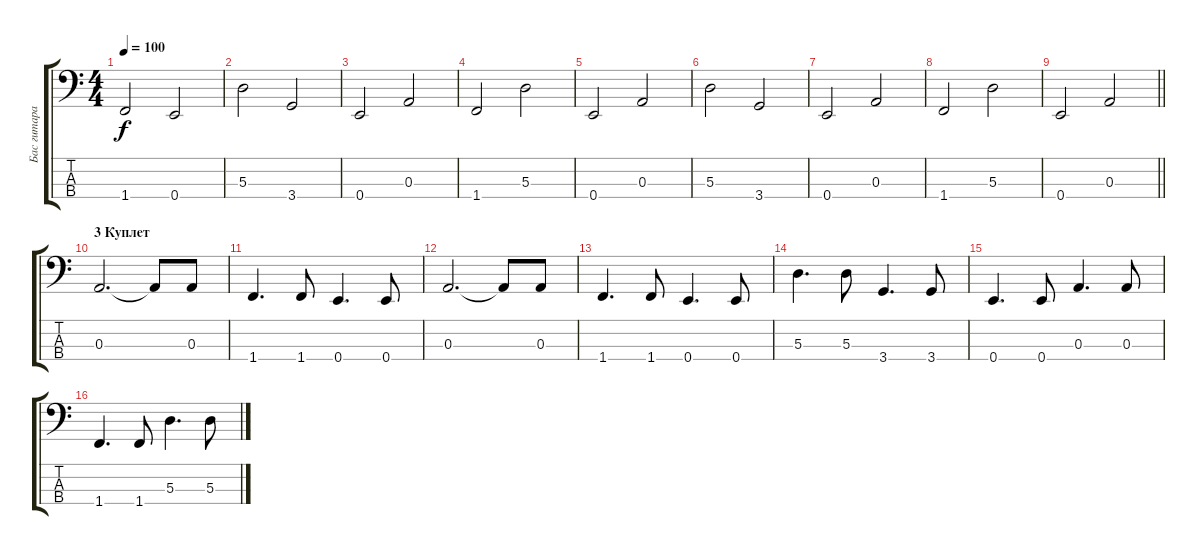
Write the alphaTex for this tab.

\track ("Бас гитара" "Бас гитара") {instrument electricbassfinger}
\staff {score tabs}
\tuning (G2 D2 A1 E1) {hide}
\ts (4 4)
\tempo 100
\clef f4
\ks c
1.4.2{dy f} 0.4.2 |
5.3.2 3.4.2 |
0.4.2 0.3.2 |
1.4.2 5.3.2 |
0.4.2 0.3.2 |
5.3.2 3.4.2 |
0.4.2 0.3.2 |
1.4.2 5.3.2 |
\barLineRight lightlight
0.4.2 0.3.2 |
\section ("" "3 Куплет")
0.3.2{d} 0.3{t}.8 0.3.8 |
1.4.4{d} 1.4.8 0.4.4{d} 0.4.8 |
0.3.2{d} 0.3{t}.8 0.3.8 |
1.4.4{d} 1.4.8 0.4.4{d} 0.4.8 |
5.3.4{d} 5.3.8 3.4.4{d} 3.4.8 |
0.4.4{d} 0.4.8 0.3.4{d} 0.3.8 |
1.4.4{d} 1.4.8 5.3.4{d} 5.3.8
